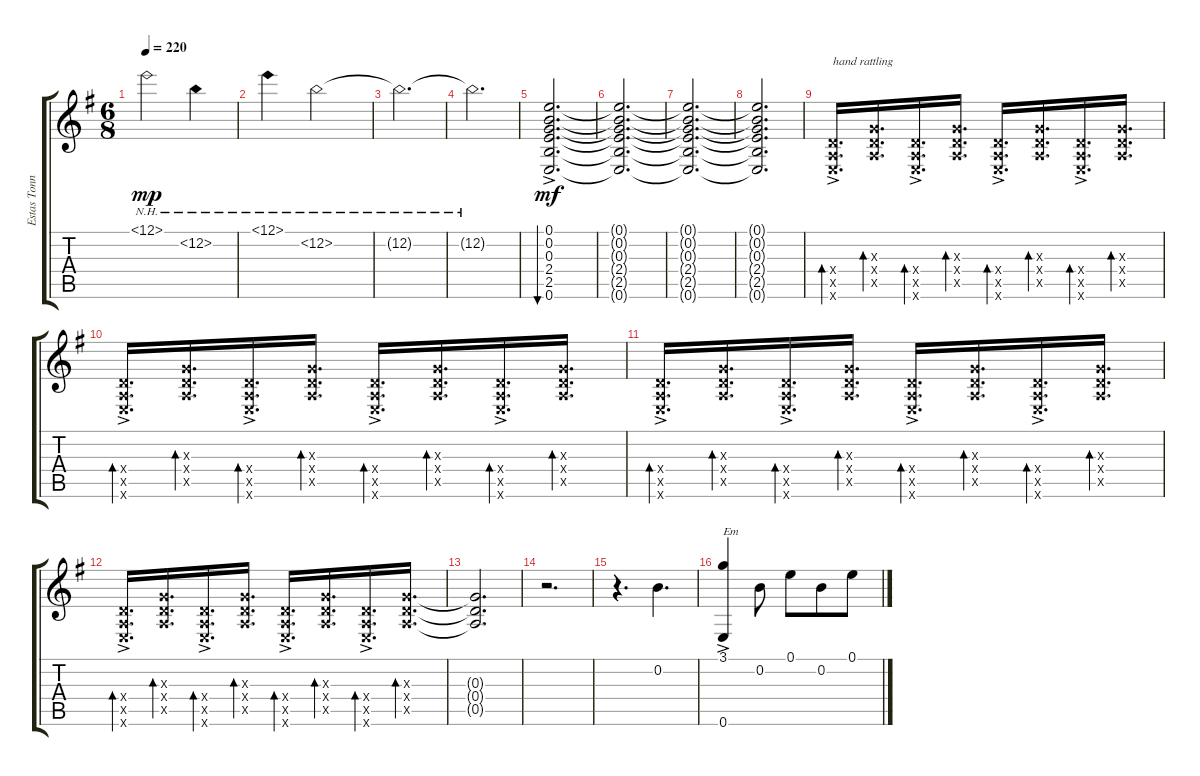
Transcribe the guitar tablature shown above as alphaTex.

\track ("Estas Tonné" "Estas Tonn") {instrument acousticguitarnylon}
\staff {score tabs}
\tuning (E4 B3 G3 D3 A2 E2) {hide}
\ts (6 8)
\tempo 220
\clef g2
\ks eminor
12.1{nh}.2{dy mp} 12.2{nh}.4 |
12.1{nh}.4 12.2{nh}.2 |
12.2{nh t}.2{d} |
12.2{nh t}.2{d} |
(0.1 0.2 0.3 2.4 2.5 0.6{ac}).2{d bu 240 dy mf} |
(0.1{t} 0.2{t} 0.3{t} 2.4{t} 2.5{t} 0.6{t}).2{d} |
(0.1{t} 0.2{t} 0.3{t} 2.4{t} 2.5{t} 0.6{t}).2{d} |
(0.1{t} 0.2{t} 0.3{t} 2.4{t} 2.5{t} 0.6{t}).2{d} |
(0.4{ac x} 0.5{ac x} 0.6{ac x}).16{d bd 60 txt "hand rattling"} (0.3{x} 0.4{x} 0.5{x}).16{d bd 60} (0.4{ac x} 0.5{ac x} 0.6{ac x}).16{d bd 60} (0.3{x} 0.4{x} 0.5{x}).16{d bd 60} (0.4{ac x} 0.5{ac x} 0.6{ac x}).16{d bd 60} (0.3{x} 0.4{x} 0.5{x}).16{d bd 60} (0.4{ac x} 0.5{ac x} 0.6{ac x}).16{d bd 60} (0.3{x} 0.4{x} 0.5{x}).16{d bd 60} |
(0.4{ac x} 0.5{ac x} 0.6{ac x}).16{d bd 60} (0.3{x} 0.4{x} 0.5{x}).16{d bd 60} (0.4{ac x} 0.5{ac x} 0.6{ac x}).16{d bd 60} (0.3{x} 0.4{x} 0.5{x}).16{d bd 60} (0.4{ac x} 0.5{ac x} 0.6{ac x}).16{d bd 60} (0.3{x} 0.4{x} 0.5{x}).16{d bd 60} (0.4{ac x} 0.5{ac x} 0.6{ac x}).16{d bd 60} (0.3{x} 0.4{x} 0.5{x}).16{d bd 60} |
(0.4{ac x} 0.5{ac x} 0.6{ac x}).16{d bd 60} (0.3{x} 0.4{x} 0.5{x}).16{d bd 60} (0.4{ac x} 0.5{ac x} 0.6{ac x}).16{d bd 60} (0.3{x} 0.4{x} 0.5{x}).16{d bd 60} (0.4{ac x} 0.5{ac x} 0.6{ac x}).16{d bd 60} (0.3{x} 0.4{x} 0.5{x}).16{d bd 60} (0.4{ac x} 0.5{ac x} 0.6{ac x}).16{d bd 60} (0.3{x} 0.4{x} 0.5{x}).16{d bd 60} |
(0.4{ac x} 0.5{ac x} 0.6{ac x}).16{d bd 60} (0.3{x} 0.4{x} 0.5{x}).16{d bd 60} (0.4{ac x} 0.5{ac x} 0.6{ac x}).16{d bd 60} (0.3{x} 0.4{x} 0.5{x}).16{d bd 60} (0.4{ac x} 0.5{ac x} 0.6{ac x}).16{d bd 60} (0.3{x} 0.4{x} 0.5{x}).16{d bd 60} (0.4{ac x} 0.5{ac x} 0.6{ac x}).16{d bd 60} (0.3{x} 0.4{x} 0.5{x}).16{d bd 60} |
(0.3{t} 0.4{t} 0.5{t}).2{d} |
r.2{d} |
r.4{d} 0.2.4{d} |
(3.1 0.6{ac}).4{txt "Em"} 0.2.8 0.1.8 0.2.8 0.1.8
